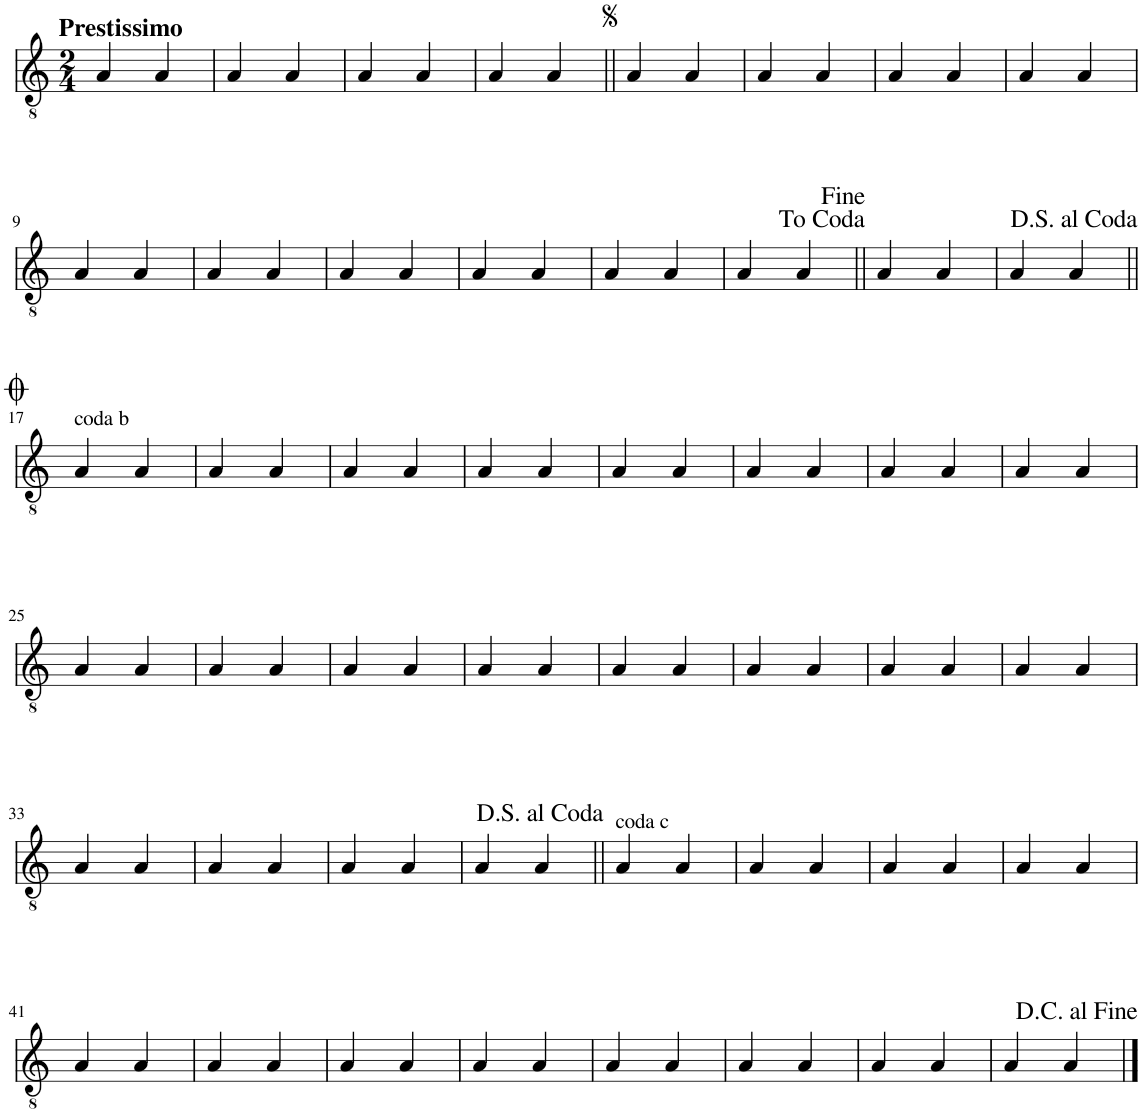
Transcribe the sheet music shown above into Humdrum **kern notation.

**kern
*part1
*staff1
*I"Guitar
*clefGv2
*k[]
*M2/4
=1
!LO:TX:a:B:t=Prestissimo
4A/
4A/
=2
4A/
4A/
=3
4A/
4A/
=4
4A/
4A/
=5||
4A/
4A/
=6
4A/
4A/
=7
4A/
4A/
=8
4A/
4A/
!!LO:LB:g=z
=9
4A/
4A/
=10
4A/
4A/
=11
4A/
4A/
=12
4A/
4A/
=13
4A/
4A/
=14
4A/
4A/
=15||
4A/
4A/
=16
4A/
4A/
!!LO:LB:g=z
=17||
!LO:TX:a:t=coda b
4A/
4A/
=18
4A/
4A/
=19
4A/
4A/
=20
4A/
4A/
=21
4A/
4A/
=22
4A/
4A/
=23
4A/
4A/
=24
4A/
4A/
!!LO:LB:g=z
=25
4A/
4A/
=26
4A/
4A/
=27
4A/
4A/
=28
4A/
4A/
=29
4A/
4A/
=30
4A/
4A/
=31
4A/
4A/
=32
4A/
4A/
!!LO:LB:g=z
=33
4A/
4A/
=34
4A/
4A/
=35
4A/
4A/
=36
4A/
4A/
=37||
!LO:TX:a:t=coda c
4A/
4A/
=38
4A/
4A/
=39
4A/
4A/
=40
4A/
4A/
!!LO:LB:g=z
=41
4A/
4A/
=42
4A/
4A/
=43
4A/
4A/
=44
4A/
4A/
=45
4A/
4A/
=46
4A/
4A/
=47
4A/
4A/
=48
4A/
4A/
==
*-
